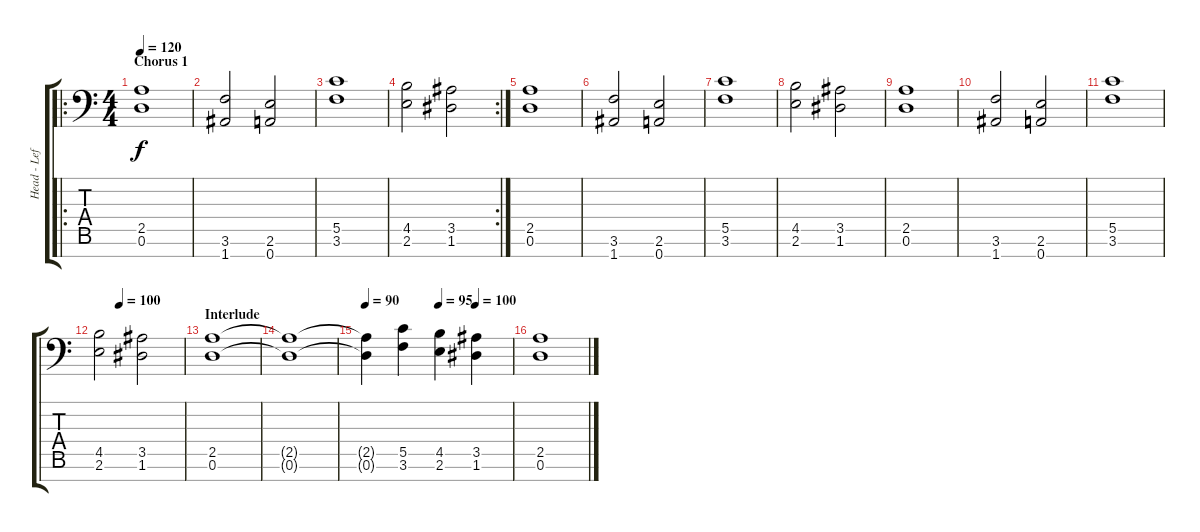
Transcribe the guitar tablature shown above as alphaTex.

\track ("Head - Left Guitar" "Head - Lef") {instrument distortionguitar}
\staff {score tabs}
\tuning (D4 A3 F3 C3 G2 D2 A1) {hide}
\ro
\ts (4 4)
\section ("" "Chorus 1")
\tempo 120
\clef f4
\ks c
(2.5 0.6).1{dy f volume 8} |
(3.6 1.7).2 (2.6 0.7).2 |
(5.5 3.6).1 |
\rc 2
(4.5 2.6).2 (3.5 1.6).2 |
(2.5 0.6).1 |
(3.6 1.7).2 (2.6 0.7).2 |
(5.5 3.6).1 |
(4.5 2.6).2 (3.5 1.6).2 |
(2.5 0.6).1 |
(3.6 1.7).2 (2.6 0.7).2 |
(5.5 3.6).1 |
\tempo (100 0.25)
(4.5 2.6).2 (3.5 1.6).2 |
\section ("" "Interlude")
(2.5 0.6).1 |
(2.5{t} 0.6{t}).1 |
\tempo 90
\tempo (95 0.5)
\tempo (100 0.75)
(2.5{t} 0.6{t}).4 (5.5 3.6).4 (4.5 2.6).4 (3.5 1.6).4 |
(2.5 0.6).1
